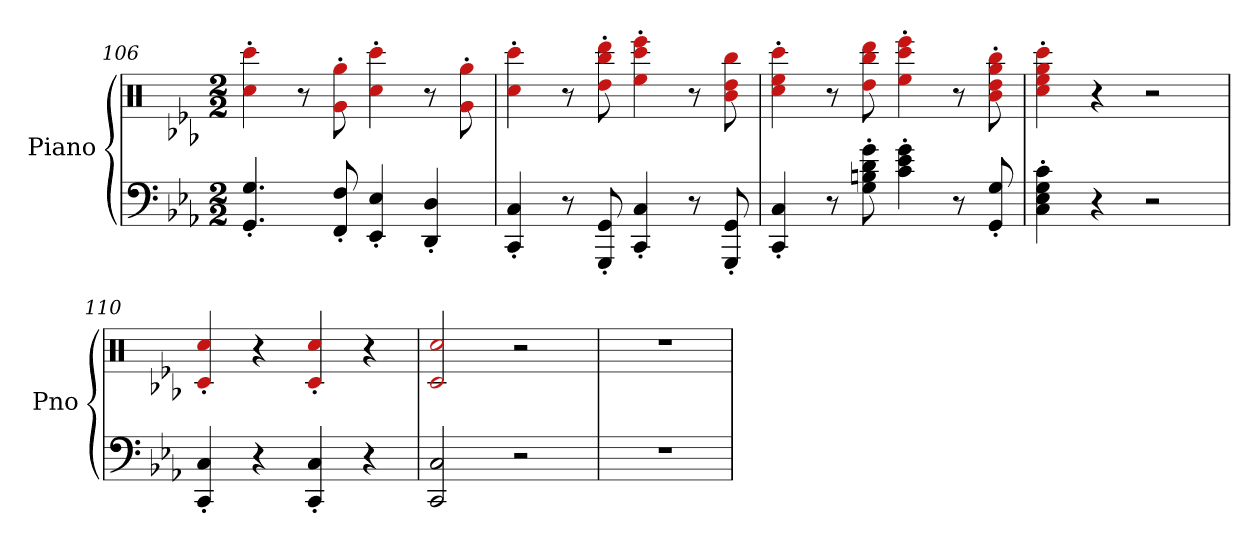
**kern	**kern
*part1	*part1
*staff2	*staff1
*I"Piano	*
*I'Pno	*
*clefF4	*clefX
*k[b-e-a-]	*k[b-e-a-]
*M2/2	*M2/2
=106	=106
4.GG/' 4.G/'	4cc\' 4ccc\'
.	8r
8FF/' 8F/'	8g\' 8gg\'
4EE-/' 4E-/'	4cc\' 4ccc\'
4DD/' 4D/'	8r
.	8g\' 8gg\'
=107	=107
4CC/' 4C/'	4cc\' 4ccc\'
8r	8r
8GGG/' 8GG/'	8dd\' 8bbn\' 8ddd\'
4CC/' 4C/'	4ee-\' 4ccc\' 4eee-\'
8r	8r
8GGG/' 8GG/'	8bn\ 8dd\ 8bb\
!!LO:LB:g=z
=108	=108
4CC/' 4C/'	4cc\' 4ee-\' 4ccc\'
8r	8r
8G\' 8Bn\' 8d\' 8g\'	8dd\ 8bbn\ 8ddd\
4c\' 4e-\' 4g\'	4ee-\' 4ccc\' 4eee-\'
8r	8r
8GG/' 8G/'	8bn\' 8dd\' 8gg\' 8bb\'
=109	=109
4C\' 4E-\' 4G\' 4c\'	4cc\' 4ee-\' 4gg\' 4ccc\'
4r	4r
2r	2r
=110	=110
4CC/' 4C/'	4c/' 4cc/'
4r	4r
4CC/' 4C/'	4c/' 4cc/'
4r	4r
=111	=111
*	*MM60
2CC/ 2C/	2c/ 2cc/
2r	2r
=112	=112
*	*MM120
1r	1r
=	=
*-	*-
